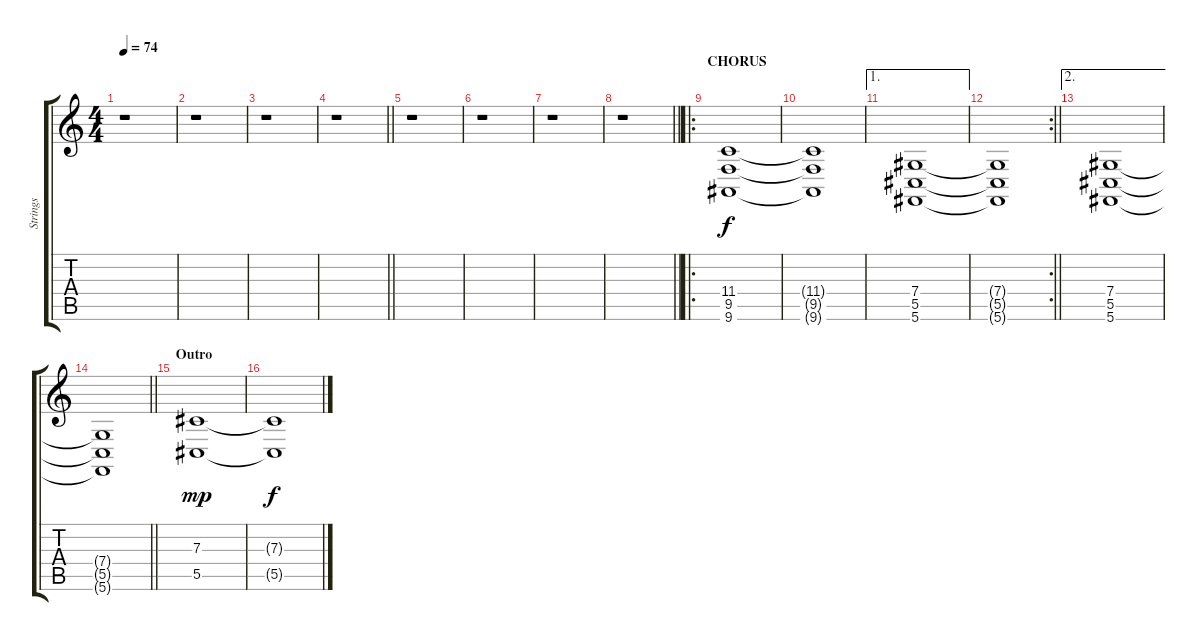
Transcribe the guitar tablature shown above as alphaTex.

\track ("Strings" "Strings") {instrument stringensemble1}
\staff {score tabs}
\tuning (Db4 Ab3 Gb3 Db3 Ab2 Db2) {hide}
\ts (4 4)
\tempo 74
\clef g2
\ks c
r.1{dy f} |
r.1 |
r.1 |
\barLineRight lightlight
r.1 |
r.1 |
r.1 |
r.1 |
\barLineRight lightlight
r.1 |
\ro
\section ("" "CHORUS")
(11.4 9.5 9.6).1{volume 11} |
(11.4{t} 9.5{t} 9.6{t}).1 |
\ae 1
(7.4 5.5 5.6).1 |
\rc 2
\barLineRight lightlight
(7.4{t} 5.5{t} 5.6{t}).1 |
\ae 2
(7.4 5.5 5.6).1 |
\barLineRight lightlight
(7.4{t} 5.5{t} 5.6{t}).1 |
\section ("" "Outro")
(7.3 5.5).1{dy mp} |
(7.3{t} 5.5{t}).1{dy f volume 8}
